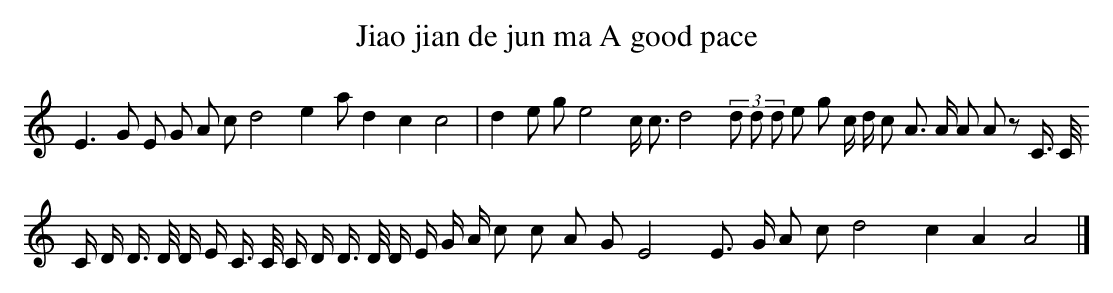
X:1
T: Jiao jian de jun ma A good pace
L: 1/8
K: C
E2>G2 E G A cd4e2ad2c2c4 [I:setbarnb 1]|
d2e ge4c< cd4(3d d d e g c/ d/ c A> A A A z C/> C/ C/ D/ D/> D/ D/ E/ C/> C/ C/ D/ D/> D/ D/ E/ G/ A/ c c A GE4E> G A cd4c2A2A4 |]
